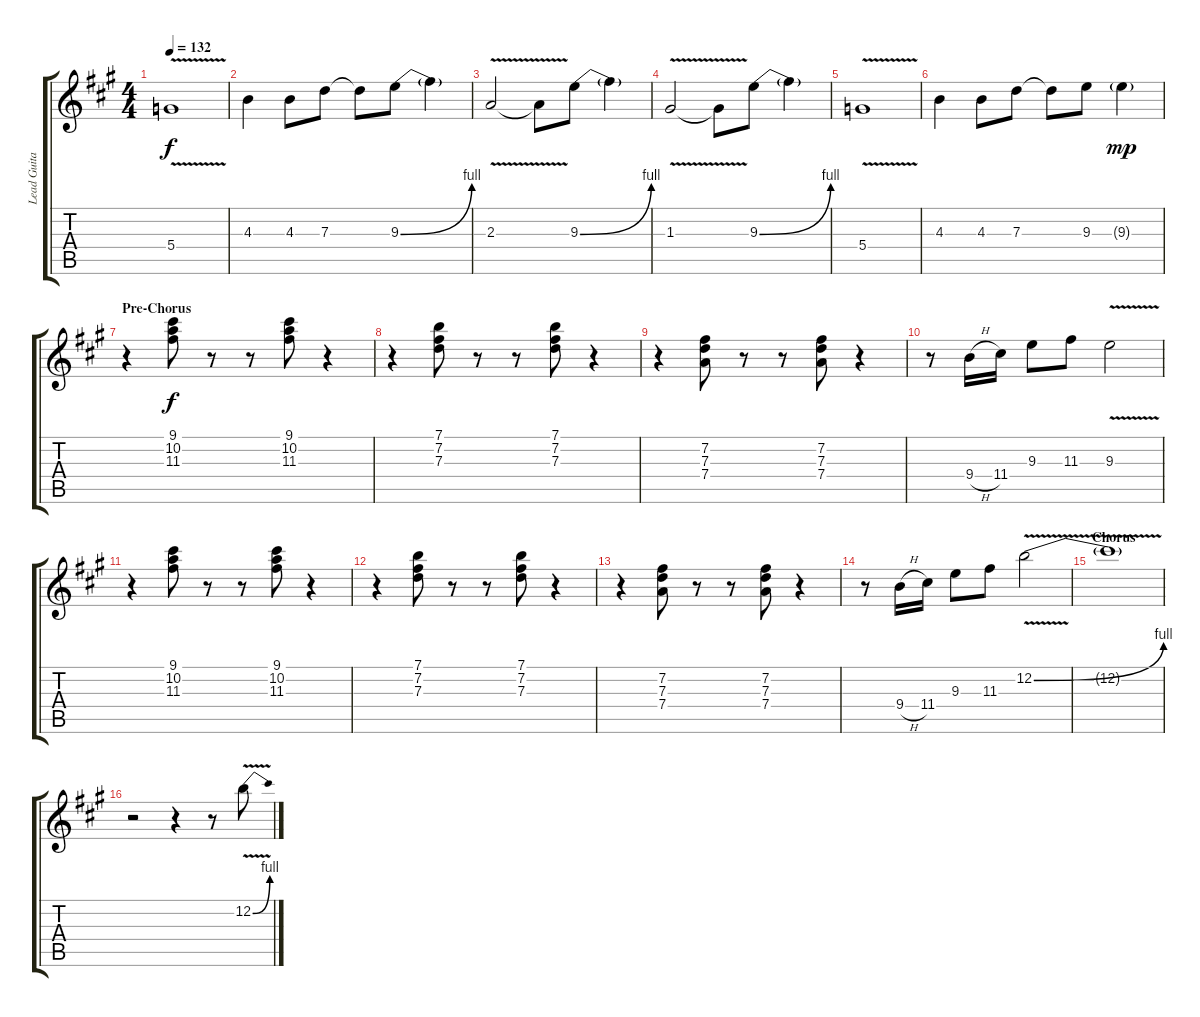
\track ("Lead Guitar" "Lead Guita") {instrument electricguitarjazz}
\staff {score tabs}
\tuning (E4 B3 G3 D3 A2 E2) {hide}
\ts (4 4)
\tempo 132
\clef g2
\ks f#minor
5.4{v}.1{dy f} |
4.3.4 4.3.8 7.3.8 7.3{t}.8 9.3{be (bend 0 0 60 4)}.8 9.3{t}.4 |
2.3{v}.2 2.3{t}.8 9.3{be (bend 0 0 60 4)}.8 9.3{t}.4 |
1.3{v}.2 1.3{t}.8 9.3{be (bend 0 0 60 4)}.8 9.3{t}.4 |
5.4{v}.1 |
4.3.4 4.3.8 7.3.8 7.3{t}.8 9.3.8 9.3{g}.4{dy mp} |
\section ("" "Pre-Chorus")
r.4 (9.1 10.2 11.3).8{dy f} r.8 r.8 (9.1 10.2 11.3).8 r.4 |
r.4 (7.1 7.2 7.3).8 r.8 r.8 (7.1 7.2 7.3).8 r.4 |
r.4 (7.2 7.3 7.4).8 r.8 r.8 (7.2 7.3 7.4).8 r.4 |
r.8 9.4{h}.16 11.4.16 9.3.8 11.3.8 9.3{v}.2 |
r.4 (9.1 10.2 11.3).8 r.8 r.8 (9.1 10.2 11.3).8 r.4 |
r.4 (7.1 7.2 7.3).8 r.8 r.8 (7.1 7.2 7.3).8 r.4 |
r.4 (7.2 7.3 7.4).8 r.8 r.8 (7.2 7.3 7.4).8 r.4 |
r.8 9.4{h}.16 11.4.16 9.3.8 11.3.8 12.2{be (bend 0 0 60 4) v}.2 |
\section ("" "Chorus")
12.2{t}.1 |
r.2 r.4 r.8 12.2{be (bend 0 0 60 4) v}.8
